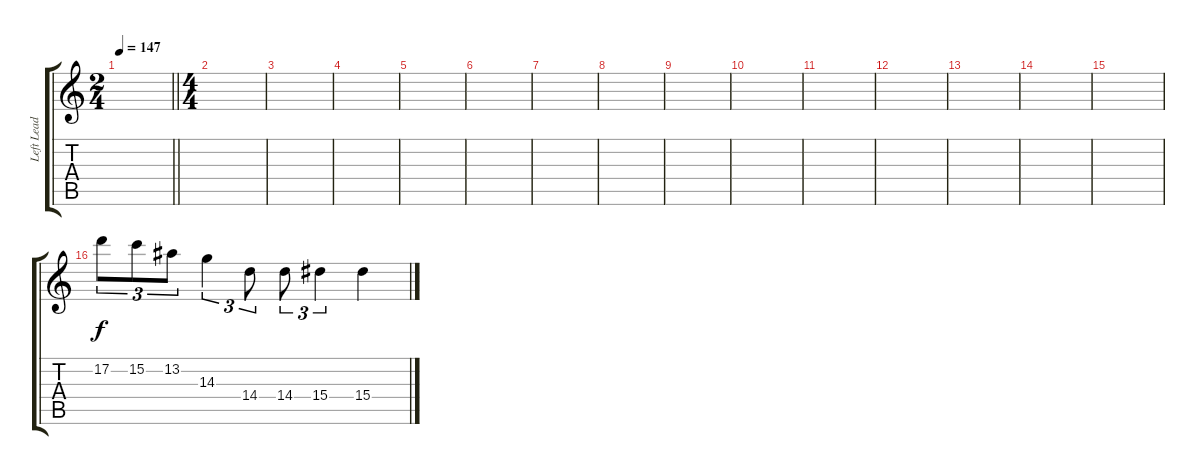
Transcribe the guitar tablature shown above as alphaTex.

\track ("Left Lead 2" "Left Lead ") {instrument distortionguitar}
\staff {score tabs}
\tuning (D4 A3 F3 C3 G2 C2) {hide}
\ts (2 4)
\tempo 147
\clef g2
\barLineRight lightlight
\ks c
|
\ts (4 4)
\section ("" "")
|
|
|
|
|
|
|
|
|
|
|
|
|
|
17.2.8{tu (3 2)} 15.2.8{tu (3 2)} 13.2.8{tu (3 2)} 14.3.4{tu (3 2)} 14.4.8{tu (3 2)} 14.4.8{tu (3 2)} 15.4.4{tu (3 2)} 15.4.4
